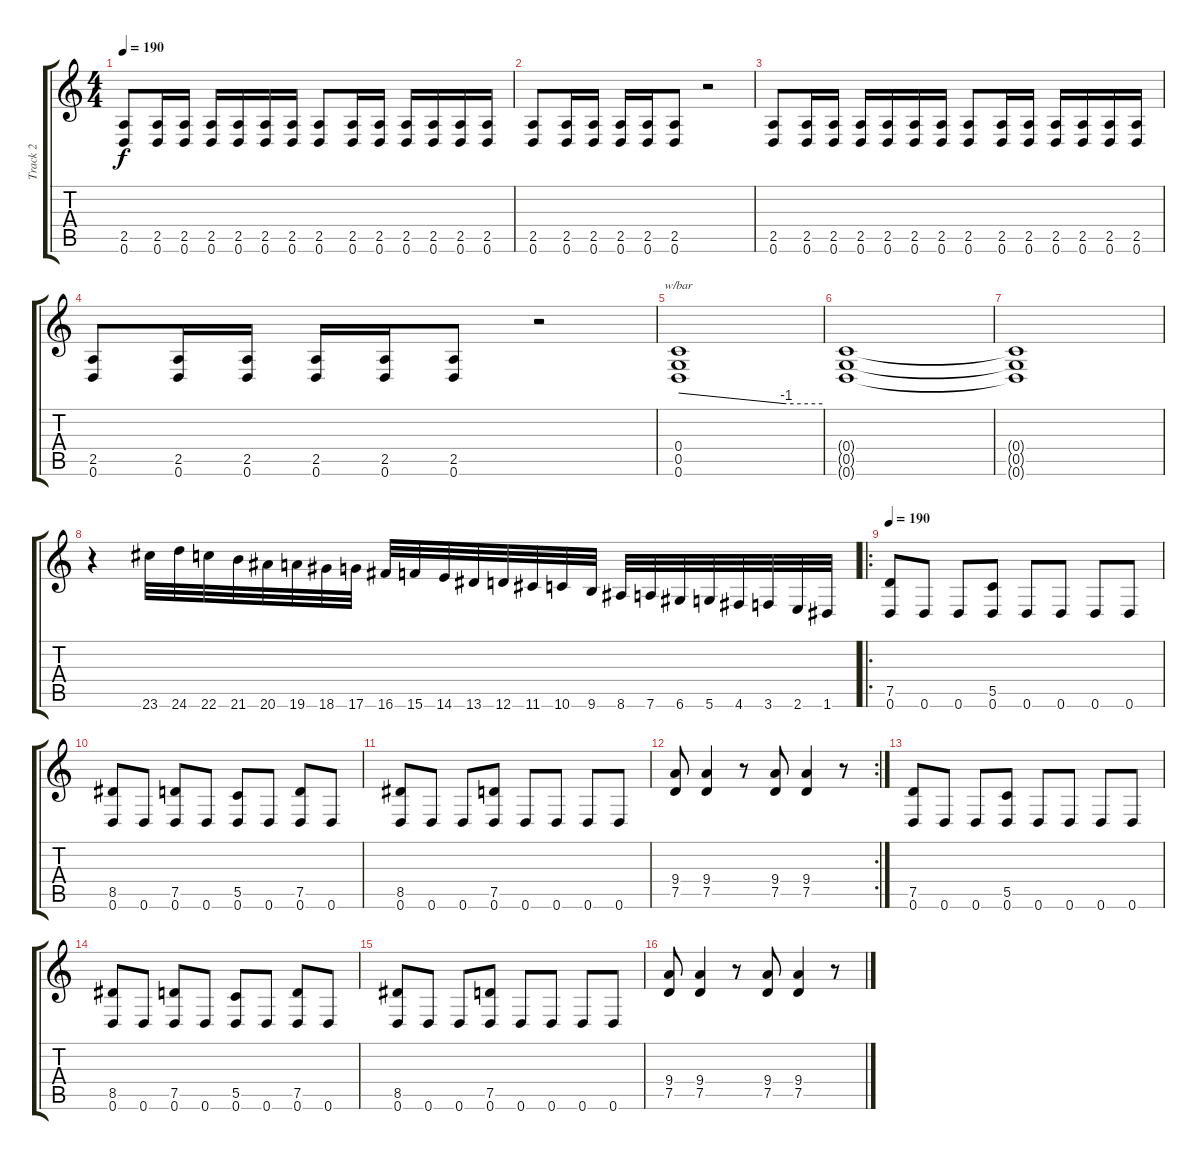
\track ("Track 2" "Track 2") {instrument distortionguitar}
\staff {score tabs}
\tuning (D4 A3 F3 C3 G2 D2) {hide}
\ts (4 4)
\tempo 190
\clef g2
\ks c
(2.5 0.6).8{dy f} (2.5 0.6).16 (2.5 0.6).16 (2.5 0.6).16 (2.5 0.6).16 (2.5 0.6).16 (2.5 0.6).16 (2.5 0.6).8 (2.5 0.6).16 (2.5 0.6).16 (2.5 0.6).16 (2.5 0.6).16 (2.5 0.6).16 (2.5 0.6).16 |
(2.5 0.6).8 (2.5 0.6).16 (2.5 0.6).16 (2.5 0.6).16 (2.5 0.6).16 (2.5 0.6).8 r.2 |
(2.5 0.6).8 (2.5 0.6).16 (2.5 0.6).16 (2.5 0.6).16 (2.5 0.6).16 (2.5 0.6).16 (2.5 0.6).16 (2.5 0.6).8 (2.5 0.6).16 (2.5 0.6).16 (2.5 0.6).16 (2.5 0.6).16 (2.5 0.6).16 (2.5 0.6).16 |
(2.5 0.6).8 (2.5 0.6).16 (2.5 0.6).16 (2.5 0.6).16 (2.5 0.6).16 (2.5 0.6).8 r.2 |
(0.4 0.5 0.6).1{tbe (custom default 0 0 45 -4 60 -4)} |
(0.4{t} 0.5{t} 0.6{t}).1 |
(0.4{t} 0.5{t} 0.6{t}).1 |
r.4 23.6.32{instrument guitarharmonics} 24.6.32 22.6.32 21.6.32 20.6.32 19.6.32 18.6.32 17.6.32 16.6.32 15.6.32 14.6.32 13.6.32 12.6.32 11.6.32 10.6.32 9.6.32 8.6.32 7.6.32 6.6.32 5.6.32 4.6.32 3.6.32 2.6.32 1.6.32 |
\ro
\tempo 190
(7.5 0.6).8{instrument distortionguitar} 0.6.8 0.6.8 (5.5 0.6).8 0.6.8 0.6.8 0.6.8 0.6.8 |
(8.5 0.6).8 0.6.8 (7.5 0.6).8 0.6.8 (5.5 0.6).8 0.6.8 (7.5 0.6).8 0.6.8 |
(8.5 0.6).8 0.6.8 0.6.8 (7.5 0.6).8 0.6.8 0.6.8 0.6.8 0.6.8 |
\rc 2
(9.4 7.5).8 (9.4 7.5).4 r.8 (9.4 7.5).8 (9.4 7.5).4 r.8 |
(7.5 0.6).8 0.6.8 0.6.8 (5.5 0.6).8 0.6.8 0.6.8 0.6.8 0.6.8 |
(8.5 0.6).8 0.6.8 (7.5 0.6).8 0.6.8 (5.5 0.6).8 0.6.8 (7.5 0.6).8 0.6.8 |
(8.5 0.6).8 0.6.8 0.6.8 (7.5 0.6).8 0.6.8 0.6.8 0.6.8 0.6.8 |
(9.4 7.5).8 (9.4 7.5).4 r.8 (9.4 7.5).8 (9.4 7.5).4 r.8
